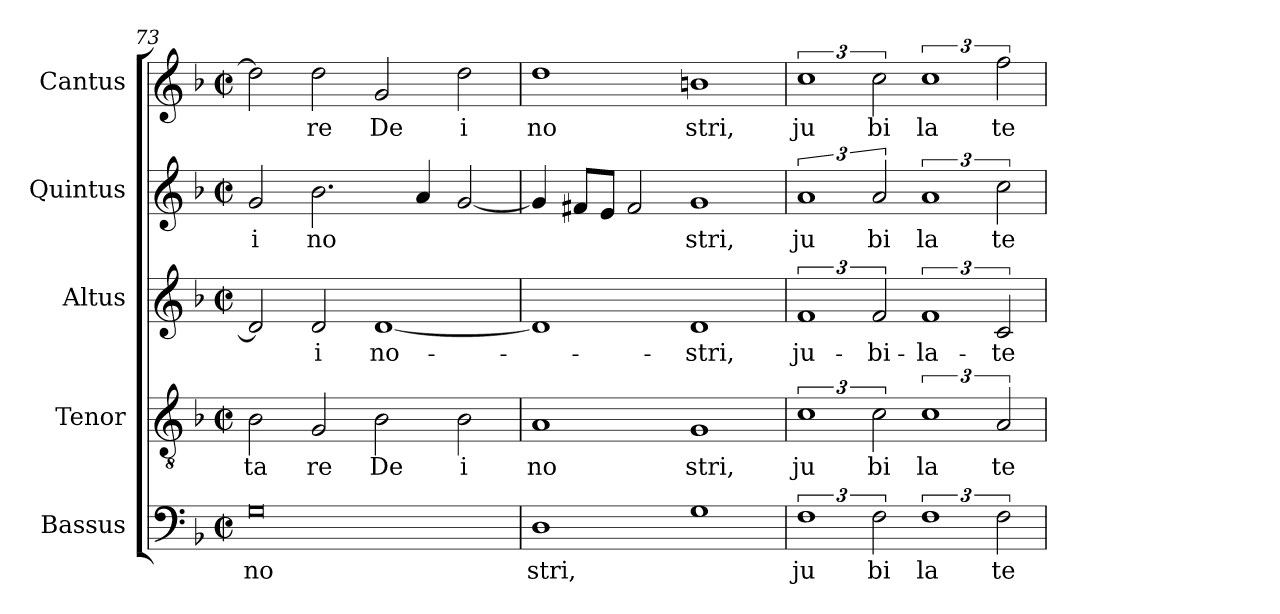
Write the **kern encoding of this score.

**kern	**text	**kern	**text	**kern	**text	**kern	**text	**kern	**text
*part5	*part5	*part4	*part4	*part3	*part3	*part2	*part2	*part1	*part1
*staff5	*staff5	*staff4	*staff4	*staff3	*staff3	*staff2	*staff2	*staff1	*staff1
*I"Bassus	*	*I"Tenor	*	*I"Altus	*	*I"Quintus	*	*I"Cantus	*
*clefF4	*	*clefGv2	*	*clefG2	*	*clefG2	*	*clefG2	*
*k[b-]	*	*k[b-]	*	*k[b-]	*	*k[b-]	*	*k[b-]	*
*F:	*	*F:	*	*F:	*	*F:	*	*F:	*
*M2/2	*	*M2/2	*	*M2/2	*	*M2/2	*	*M2/2	*
*met(c|)	*	*met(c|)	*	*met(c|)	*	*met(c|)	*	*met(c|)	*
=73	=73	=73	=73	=73	=73	=73	=73	=73	=73
!	!LO:LY:b:cj	!	!LO:LY:b:cj	!	!	!	!LO:LY:b:cj	!	!
0G	no	2B-\	ta	2d/]	.	2g/	i	2dd\]	.
!	!	!	!LO:LY:b:cj	!	!LO:LY:b:cj	!	!LO:LY:b:cj	!	!LO:LY:b:cj
.	.	2G/	re	2d/	-i	2.b-\	no	2dd\	re
!	!	!	!LO:LY:b:cj	!	!LO:LY:b:cj	!	!	!	!LO:LY:b:cj
.	.	2B-\	De	[<1d	no-	.	.	2g/	De
.	.	.	.	.	.	4a/	.	.	.
!	!	!	!LO:LY:b:cj	!	!	!	!	!	!LO:LY:b:cj
.	.	2B-\	i	.	.	[<2g/	.	2dd\	i
=74	=74	=74	=74	=74	=74	=74	=74	=74	=74
!	!LO:LY:b	!	!LO:LY:b:cj	!	!	!	!	!	!LO:LY:b:cj
1D	stri,	1A	no	1d]	.	4g/]	.	1dd	no
.	.	.	.	.	.	8f#/L	.	.	.
.	.	.	.	.	.	8e/J	.	.	.
.	.	.	.	.	.	2f#/	.	.	.
!	!	!	!LO:LY:b:cj	!	!LO:LY:b:cj	!	!LO:LY:b:cj	!	!LO:LY:b:cj
1G	.	1G	stri,	1d	-stri,	1g	stri,	1bn	stri,
=75	=75	=75	=75	=75	=75	=75	=75	=75	=75
!	!LO:LY:b:cj	!	!LO:LY:b:cj	!	!LO:LY:b:cj	!	!LO:LY:b:cj	!	!LO:LY:b:cj
3%2F	ju	3%2c	ju	3%2f	ju-	3%2a	ju	3%2cc	ju
!	!LO:LY:b:cj	!	!LO:LY:b:cj	!	!LO:LY:b:cj	!	!LO:LY:b:cj	!	!LO:LY:b:cj
3F\	bi	3c\	bi	3f/	-bi-	3a/	bi	3cc\	bi
!	!LO:LY:b:cj	!	!LO:LY:b:cj	!	!LO:LY:b:cj	!	!LO:LY:b:cj	!	!LO:LY:b:cj
3%2F	la	3%2c	la	3%2f	-la-	3%2a	la	3%2cc	la
!	!LO:LY:b:cj	!	!LO:LY:b:cj	!	!LO:LY:b:cj	!	!LO:LY:b:cj	!	!LO:LY:b:cj
3F\	te	3A/	te	3c/	-te	3cc\	te	3ff\	te
=	=	=	=	=	=	=	=	=	=
*-	*-	*-	*-	*-	*-	*-	*-	*-	*-
